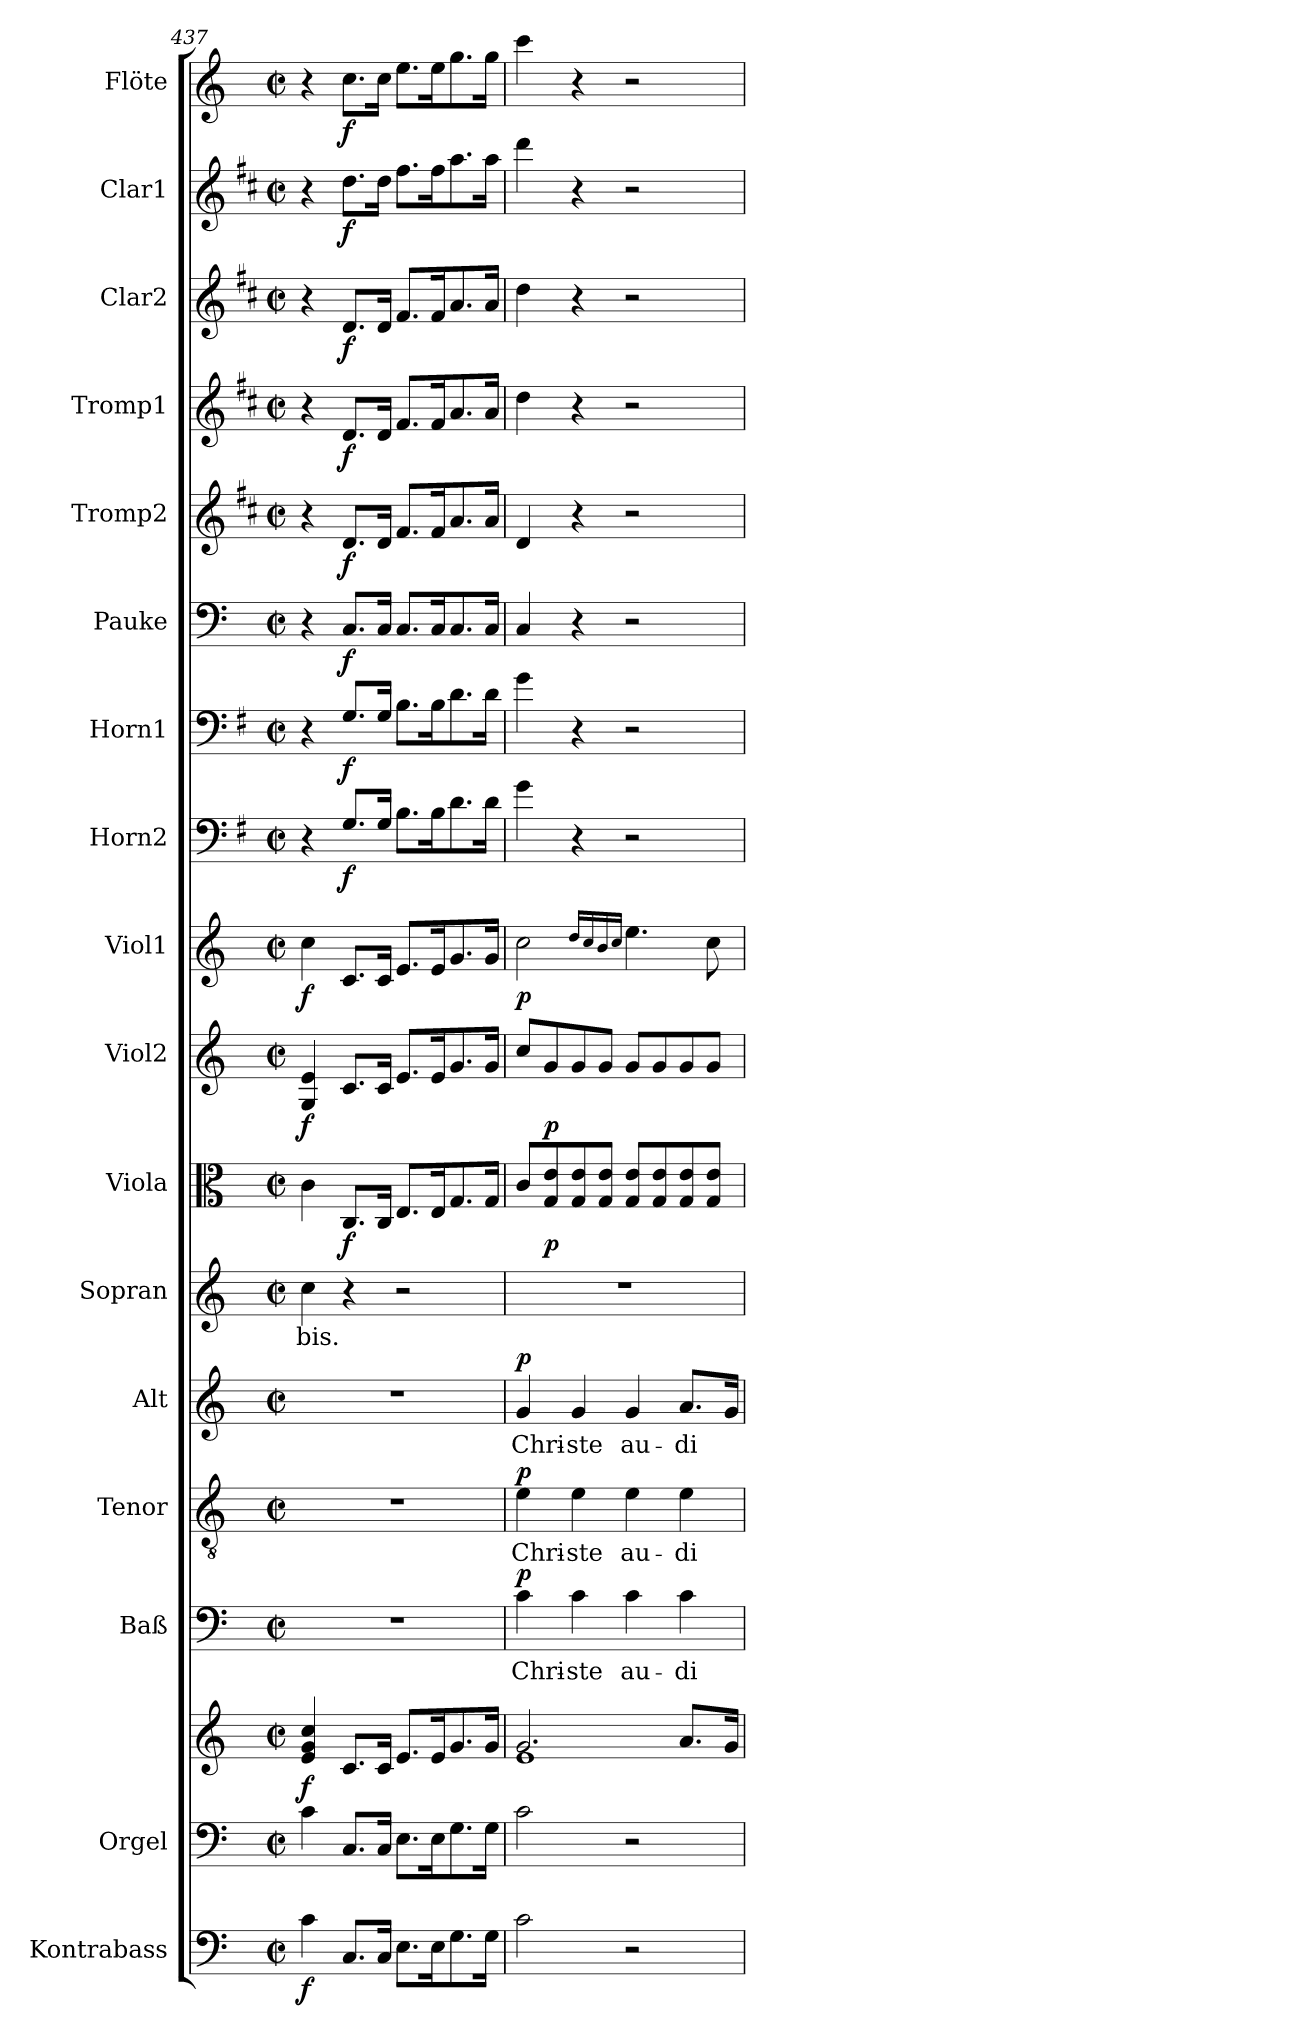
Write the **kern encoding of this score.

**kern	**dynam	**kern	**kern	**dynam	**kern	**text	**dynam	**kern	**text	**dynam	**kern	**text	**dynam	**kern	**text	**kern	**dynam	**kern	**dynam	**kern	**dynam	**kern	**dynam	**kern	**dynam	**kern	**dynam	**kern	**dynam	**kern	**dynam	**kern	**dynam	**kern	**dynam	**kern	**dynam
*part17	*part17	*part16	*part16	*part16	*part15	*part15	*part15	*part14	*part14	*part14	*part13	*part13	*part13	*part12	*part12	*part11	*part11	*part10	*part10	*part9	*part9	*part8	*part8	*part7	*part7	*part6	*part6	*part5	*part5	*part4	*part4	*part3	*part3	*part2	*part2	*part1	*part1
*staff18	*staff18	*staff17	*staff16	*staff16/17	*staff15	*staff15	*staff15	*staff14	*staff14	*staff14	*staff13	*staff13	*staff13	*staff12	*staff12	*staff11	*staff11	*staff10	*staff10	*staff9	*staff9	*staff8	*staff8	*staff7	*staff7	*staff6	*staff6	*staff5	*staff5	*staff4	*staff4	*staff3	*staff3	*staff2	*staff2	*staff1	*staff1
*I"Kontrabass	*	*I"Orgel	*	*	*I"Baß	*	*	*I"Tenor	*	*	*I"Alt	*	*	*I"Sopran	*	*I"Viola	*	*I"Viol2	*	*I"Viol1	*	*I"Horn2	*	*I"Horn1	*	*I"Pauke	*	*I"Tromp2	*	*I"Tromp1	*	*I"Clar2	*	*I"Clar1	*	*I"Flöte	*
*I'Kb	*	*	*	*	*I'B	*	*	*I'T	*	*	*I'A	*	*	*I'S	*	*I'Vla	*	*I'Vl2	*	*I'Vl1	*	*I'Hr2	*	*I'Hr1	*	*I'Pk	*	*I'Tr2	*	*I'Tr1	*	*I'Cl2	*	*I'Cl1	*	*I'Fl	*
*clefF4	*	*clefF4	*clefG2	*	*clefF4	*	*	*clefGv2	*	*	*clefG2	*	*	*clefG2	*	*clefC3	*	*clefG2	*	*clefG2	*	*clefF4	*	*clefF4	*	*clefF4	*	*clefG2	*	*clefG2	*	*clefG2	*	*clefG2	*	*clefG2	*
*ITrd7c12	*	*	*	*	*	*	*	*	*	*	*	*	*	*	*	*	*	*	*	*	*	*ITrd4c7	*	*ITrd4c7	*	*	*	*ITrd1c2	*	*ITrd1c2	*	*ITrd1c2	*	*ITrd1c2	*	*	*
*k[]	*	*k[]	*k[]	*	*k[]	*	*	*k[]	*	*	*k[]	*	*	*k[]	*	*k[]	*	*k[]	*	*k[]	*	*k[]	*	*k[]	*	*k[]	*	*k[]	*	*k[]	*	*k[]	*	*k[]	*	*k[]	*
*C:	*	*C:	*C:	*	*C:	*	*	*C:	*	*	*C:	*	*	*C:	*	*C:	*	*C:	*	*C:	*	*C:	*	*C:	*	*C:	*	*C:	*	*C:	*	*C:	*	*C:	*	*C:	*
*M2/2	*	*M2/2	*M2/2	*	*M2/2	*	*	*M2/2	*	*	*M2/2	*	*	*M2/2	*	*M2/2	*	*M2/2	*	*M2/2	*	*M2/2	*	*M2/2	*	*M2/2	*	*M2/2	*	*M2/2	*	*M2/2	*	*M2/2	*	*M2/2	*
*met(c|)	*	*met(c|)	*met(c|)	*	*met(c|)	*	*	*met(c|)	*	*	*met(c|)	*	*	*met(c|)	*	*met(c|)	*	*met(c|)	*	*met(c|)	*	*met(c|)	*	*met(c|)	*	*met(c|)	*	*met(c|)	*	*met(c|)	*	*met(c|)	*	*met(c|)	*	*met(c|)	*
=437	=437	=437	=437	=437	=437	=437	=437	=437	=437	=437	=437	=437	=437	=437	=437	=437	=437	=437	=437	=437	=437	=437	=437	=437	=437	=437	=437	=437	=437	=437	=437	=437	=437	=437	=437	=437	=437
!	!LO:DY:b	!	!	!LO:DY:a=2	!	!	!	!	!	!	!	!	!	!	!LO:LY:b	!	!	!	!LO:DY:b	!	!LO:DY:b	!	!	!	!	!	!	!	!	!	!	!	!	!	!	!	!
4C\	f	4c\	4e/ 4g/ 4cc/	f	1r	.	.	1r	.	.	1r	.	.	4cc\	-bis.	4c\	.	4G/ 4e/	f	4cc\	f	4r	.	4r	.	4r	.	4r	.	4r	.	4r	.	4r	.	4r	.
!	!	!	!	!	!	!	!	!	!	!	!	!	!	!	!	!	!LO:DY:b	!	!	!	!	!	!LO:DY:b	!	!LO:DY:b	!	!LO:DY:b	!	!LO:DY:b	!	!LO:DY:b	!	!LO:DY:b	!	!LO:DY:b	!	!LO:DY:b
8.CC/L	.	8.C/L	8.c/L	.	.	.	.	.	.	.	.	.	.	4r	.	8.C/L	f	8.c/L	.	8.c/L	.	8.C/L	f	8.C/L	f	8.C/L	f	8.c/L	f	8.c/L	f	8.c/L	f	8.cc\L	f	8.cc\L	f
16CC/Jk	.	16C/Jk	16c/Jk	.	.	.	.	.	.	.	.	.	.	.	.	16C/Jk	.	16c/Jk	.	16c/Jk	.	16C/Jk	.	16C/Jk	.	16C/Jk	.	16c/Jk	.	16c/Jk	.	16c/Jk	.	16cc\Jk	.	16cc\Jk	.
8.EE\L	.	8.E\L	8.e/L	.	.	.	.	.	.	.	.	.	.	2r	.	8.E/L	.	8.e/L	.	8.e/L	.	8.E\L	.	8.E\L	.	8.C/L	.	8.e/L	.	8.e/L	.	8.e/L	.	8.ee\L	.	8.ee\L	.
16EE\k	.	16E\k	16e/k	.	.	.	.	.	.	.	.	.	.	.	.	16E/k	.	16e/k	.	16e/k	.	16E\k	.	16E\k	.	16C/k	.	16e/k	.	16e/k	.	16e/k	.	16ee\k	.	16ee\k	.
8.GG\	.	8.G\	8.g/	.	.	.	.	.	.	.	.	.	.	.	.	8.G/	.	8.g/	.	8.g/	.	8.G\	.	8.G\	.	8.C/	.	8.g/	.	8.g/	.	8.g/	.	8.gg\	.	8.gg\	.
16GG\Jk	.	16G\Jk	16g/Jk	.	.	.	.	.	.	.	.	.	.	.	.	16G/Jk	.	16g/Jk	.	16g/Jk	.	16G\Jk	.	16G\Jk	.	16C/Jk	.	16g/Jk	.	16g/Jk	.	16g/Jk	.	16gg\Jk	.	16gg\Jk	.
!!LO:PB:g=z
=438	=438	=438	=438	=438	=438	=438	=438	=438	=438	=438	=438	=438	=438	=438	=438	=438	=438	=438	=438	=438	=438	=438	=438	=438	=438	=438	=438	=438	=438	=438	=438	=438	=438	=438	=438	=438	=438
*	*	*	*^	*	*	*	*	*	*	*	*	*	*	*	*	*	*	*	*	*	*	*	*	*	*	*	*	*	*	*	*	*	*	*	*	*	*
!	!	!	!	!	!	!	!LO:LY:b	!LO:DY:a	!	!LO:LY:b	!LO:DY:a	!	!LO:LY:b	!LO:DY:a	!	!	!	!	!	!	!	!LO:DY:b	!	!	!	!	!	!	!	!	!	!	!	!	!	!	!	!
2C\	.	2c\	2.g/	1e	.	4c\	Chri-	p	4e\	Chri-	p	4g/	Chri-	p	1r	.	8c/L	.	8cc/L	.	2cc\	p	4c\	.	4c\	.	4C/	.	4c/	.	4cc\	.	4cc\	.	4ccc\	.	4ccc\	.
!	!	!	!	!	!	!	!	!	!	!	!	!	!	!	!	!	!	!LO:DY:b	!	!LO:DY:b	!	!	!	!	!	!	!	!	!	!	!	!	!	!	!	!	!	!
.	.	.	.	.	.	.	.	.	.	.	.	.	.	.	.	.	8G/ 8e/	p	8g/	p	.	.	.	.	.	.	.	.	.	.	.	.	.	.	.	.	.	.
!	!	!	!	!	!	!	!LO:LY:b	!	!	!LO:LY:b	!	!	!LO:LY:b	!	!	!	!	!	!	!	!	!	!	!	!	!	!	!	!	!	!	!	!	!	!	!	!	!
.	.	.	.	.	.	4c\	-ste	.	4e\	-ste	.	4g/	-ste	.	.	.	8G/ 8e/	.	8g/	.	.	.	4r	.	4r	.	4r	.	4r	.	4r	.	4r	.	4r	.	4r	.
.	.	.	.	.	.	.	.	.	.	.	.	.	.	.	.	.	8G/ 8e/J	.	8g/J	.	.	.	.	.	.	.	.	.	.	.	.	.	.	.	.	.	.	.
.	.	.	.	.	.	.	.	.	.	.	.	.	.	.	.	.	.	.	.	.	16qdd/LL	.	.	.	.	.	.	.	.	.	.	.	.	.	.	.	.	.
.	.	.	.	.	.	.	.	.	.	.	.	.	.	.	.	.	.	.	.	.	16qcc/	.	.	.	.	.	.	.	.	.	.	.	.	.	.	.	.	.
.	.	.	.	.	.	.	.	.	.	.	.	.	.	.	.	.	.	.	.	.	16qb/	.	.	.	.	.	.	.	.	.	.	.	.	.	.	.	.	.
.	.	.	.	.	.	.	.	.	.	.	.	.	.	.	.	.	.	.	.	.	16qcc/JJ	.	.	.	.	.	.	.	.	.	.	.	.	.	.	.	.	.
!	!	!	!	!	!	!	!LO:LY:b	!	!	!LO:LY:b	!	!	!LO:LY:b	!	!	!	!	!	!	!	!	!	!	!	!	!	!	!	!	!	!	!	!	!	!	!	!	!
2r	.	2r	.	.	.	4c\	au-	.	4e\	au-	.	4g/	au-	.	.	.	8G/ 8e/L	.	8g/L	.	4.ee\	.	2r	.	2r	.	2r	.	2r	.	2r	.	2r	.	2r	.	2r	.
.	.	.	.	.	.	.	.	.	.	.	.	.	.	.	.	.	8G/ 8e/	.	8g/	.	.	.	.	.	.	.	.	.	.	.	.	.	.	.	.	.	.	.
!	!	!	!	!	!	!	!LO:LY:b	!	!	!LO:LY:b	!	!	!LO:LY:b	!	!	!	!	!	!	!	!	!	!	!	!	!	!	!	!	!	!	!	!	!	!	!	!	!
.	.	.	8.a/L	.	.	4c\	-di	.	4e\	-di	.	8.a/L	-di	.	.	.	8G/ 8e/	.	8g/	.	.	.	.	.	.	.	.	.	.	.	.	.	.	.	.	.	.	.
.	.	.	.	.	.	.	.	.	.	.	.	.	.	.	.	.	8G/ 8e/J	.	8g/J	.	8cc\	.	.	.	.	.	.	.	.	.	.	.	.	.	.	.	.	.
.	.	.	16g/Jk	.	.	.	.	.	.	.	.	16g/Jk	.	.	.	.	.	.	.	.	.	.	.	.	.	.	.	.	.	.	.	.	.	.	.	.	.	.
*	*	*	*v	*v	*	*	*	*	*	*	*	*	*	*	*	*	*	*	*	*	*	*	*	*	*	*	*	*	*	*	*	*	*	*	*	*	*	*
=	=	=	=	=	=	=	=	=	=	=	=	=	=	=	=	=	=	=	=	=	=	=	=	=	=	=	=	=	=	=	=	=	=	=	=	=	=
*-	*-	*-	*-	*-	*-	*-	*-	*-	*-	*-	*-	*-	*-	*-	*-	*-	*-	*-	*-	*-	*-	*-	*-	*-	*-	*-	*-	*-	*-	*-	*-	*-	*-	*-	*-	*-	*-
